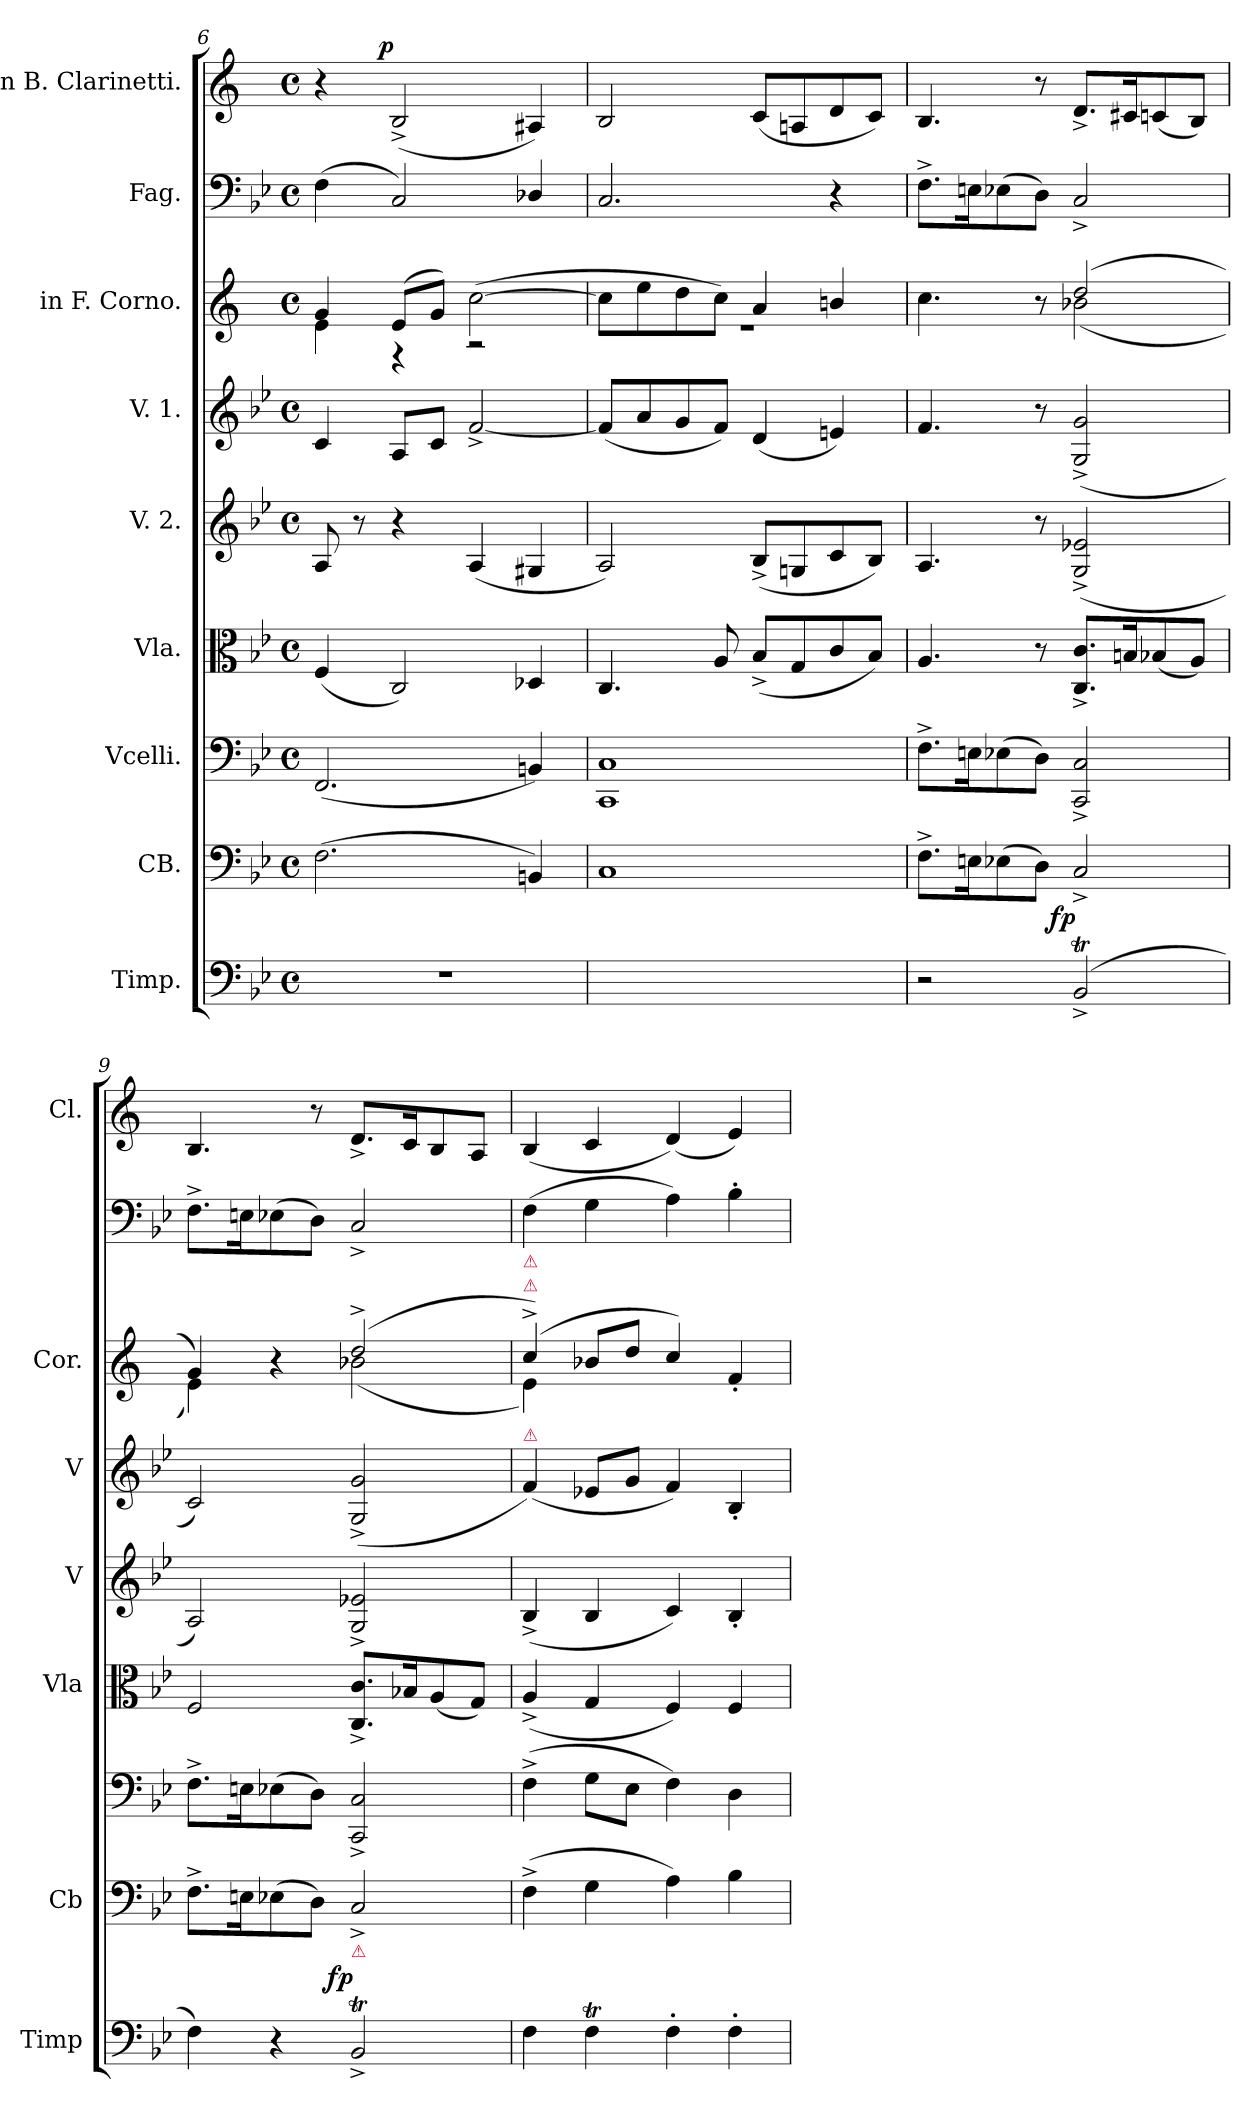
**kern	**dynam	**kern	**kern	**kern	**kern	**kern	**kern	**kern	**kern	**dynam
*part9	*part9	*part8	*part7	*part6	*part5	*part4	*part3	*part2	*part1	*part1
*staff9	*staff9	*staff8	*staff7	*staff6	*staff5	*staff4	*staff3	*staff2	*staff1	*staff1
*I"Timp.	*	*I"CB.	*I"Vcelli.	*I"Vla.	*I"V. 2.	*I"V. 1.	*I"in F. Corno.	*I"Fag.	*I"in B. Clarinetti.	*
*I'Timp	*	*I'Cb	*	*I'Vla	*I'V	*I'V	*I'Cor.	*	*I'Cl.	*
*clefF4	*	*clefF4	*clefF4	*clefC3	*clefG2	*clefG2	*clefG2	*clefF4	*clefG2	*
*	*	*	*	*	*	*	*ITrd4c7	*	*ITrd1c2	*
*k[b-e-]	*	*k[b-e-]	*k[b-e-]	*k[b-e-]	*k[b-e-]	*k[b-e-]	*k[b-]	*k[b-e-]	*k[b-e-]	*
*M4/4	*	*M4/4	*M4/4	*M4/4	*M4/4	*M4/4	*M4/4	*M4/4	*M4/4	*
*met(c)	*	*met(c)	*met(c)	*met(c)	*met(c)	*met(c)	*met(c)	*met(c)	*met(c)	*
=6	=6	=6	=6	=6	=6	=6	=6	=6	=6	=6
*	*	*	*	*	*	*	*^	*	*	*
1r	.	(>2.F\	(<2.FF/	(<4F/	8A/	4c/	4c/	4A\	(>4F\	4r	.
.	.	.	.	.	8r	.	.	.	.	.	.
!	!	!	!	!	!	!	!	!	!	!	!LO:DY:a:rj
.	.	.	.	2C/)	4r	8A/L	(<8A/L	4r	2C/)	(>2A^</	p
.	.	.	.	.	.	8c/J	8c/J)	.	.	.	.
.	.	.	.	.	(<4A/	[2f^</	(>[2f\	2rA	.	.	.
.	.	4BBn/)	4BBn/)	4D-X/	4G#X/	.	.	.	4D-X/	4G#X/)	.
=7	=7	=7	=7	=7	=7	=7	=7	=7	=7	=7	=7
1ryy	.	1C	1CC 1C	4.C/	2A/)	(<8f/L]	8f\L]	1r	2.C/	2A/	.
.	.	.	.	.	.	8a/	8a\	.	.	.	.
.	.	.	.	.	.	8g/	8g\	.	.	.	.
.	.	.	.	8A/	.	8f/J)	8f\J)	.	.	.	.
.	.	.	.	(<8B-^</L	(<8B-^</L	(<4d/	4d/	.	.	(<8B-/L	.
.	.	.	.	8G/	8Gn/	.	.	.	.	8Gn/	.
.	.	.	.	8c/	8c/	4en/)	4en/	.	4r	8c/	.
.	.	.	.	8B-/J)	8B-/J)	.	.	.	.	8B-/J)	.
=8	=8	=8	=8	=8	=8	=8	=8	=8	=8	=8	=8
2r	.	8.F^>\L	8.F^>\L	4.A/	4.A/	4.f/	4.f\	4.ryy	8.F^>\L	4.A/	.
.	.	16En\K	16En\K	.	.	.	.	.	16En\K	.	.
.	.	(>8E-X\	(>8E-X\	.	.	.	.	.	(>8E-X\	.	.
.	.	8D\J)	8D\J)	8r	8r	8r	8r	8ryy	8D\J)	8r	.
!	!LO:DY:a:rj	!	!	!	!	!	!	!	!	!	!
(>2BB-T^</	fp	2C^</	2CC^</ 2C^</	8.C^</ 8.c^</L	(>2G^/ 2e-X^/	(>2G^</ 2g^</	(>2g/	(>2e-X\	2C^</	8.c^>/L	.
.	.	.	.	16Bn/K	.	.	.	.	.	16Bn/K	.
.	.	.	.	(<8B-X/	.	.	.	.	.	(<8B-X/	.
.	.	.	.	8A/J)	.	.	.	.	.	8A/J)	.
=9	=9	=9	=9	=9	=9	=9	=9	=9	=9	=9	=9
4F\)	.	8.F^\L	8.F^\L	2F/	2A/)	2c/)	4c/)	4A\)	8.F^>\L	4.A/	.
.	.	16En\K	16En\K	.	.	.	.	.	16En\K	.	.
4r	.	(8E-X\	(8E-X\	.	.	.	4r	4ryy	(>8E-X\	.	.
.	.	8D\J)	8D\J)	.	.	.	.	.	8D\J)	8r	.
!LO:TX:a:color=crimson:t=⚠	!	!	!	!	!	!	!	!	!	!	!
!	!LO:DY:a:rj	!	!	!	!	!	!	!	!	!	!
2BB-T^</	fp	2C^/	2CC^/ 2C^/	8.C^</ 8.c^</L	2G^</ 2e-X^</	(>2G^/ 2g^/	(>2g^>/	(<2e-X\	2C^</	8.c^</L	.
.	.	.	.	16B-X/K	.	.	.	.	.	16B-/K	.
.	.	.	.	(<8A/	.	.	.	.	.	8A/	.
.	.	.	.	8G/J)	.	.	.	.	.	8G/J	.
=10	=10	=10	=10	=10	=10	=10	=10	=10	=10	=10	=10
!	!	!	!	!	!	!	!LO:TX:a:color=crimson:t=⚠	!	!	!	!
!	!	!	!	!	!	!	!LO:TX:a:color=crimson:t=⚠	!	!	!	!
!	!	!	!	!	!	!LO:TX:a:color=crimson:t=⚠	!	!	!	!	!
4F\	.	(>4F^>\	(4F^>\	(<4A^</	(>4B-^</	(>4f/)	(>4f^</)	4A\)	(>4F\	(>4A/	.
4FT\	.	4G\	8G\L	4G/	4B-/	8e-X/L	8e-X/L	4ryy	4G\	4B-/	.
.	.	.	8E-\J	.	.	8g/J	8g/J	.	.	.	.
4F'\	.	4A\)	4F\)	4F/)	4c/)	4f/)	4f/)	4ryy	4A\)	(>4c/)	.
4F'\	.	4B-\	4D\	4F/	4B-'</	4B-'</	4B-'>/	4ryy	4B-'\	4d/)	.
*	*	*	*	*	*	*	*v	*v	*	*	*
=	=	=	=	=	=	=	=	=	=	=
*-	*-	*-	*-	*-	*-	*-	*-	*-	*-	*-
